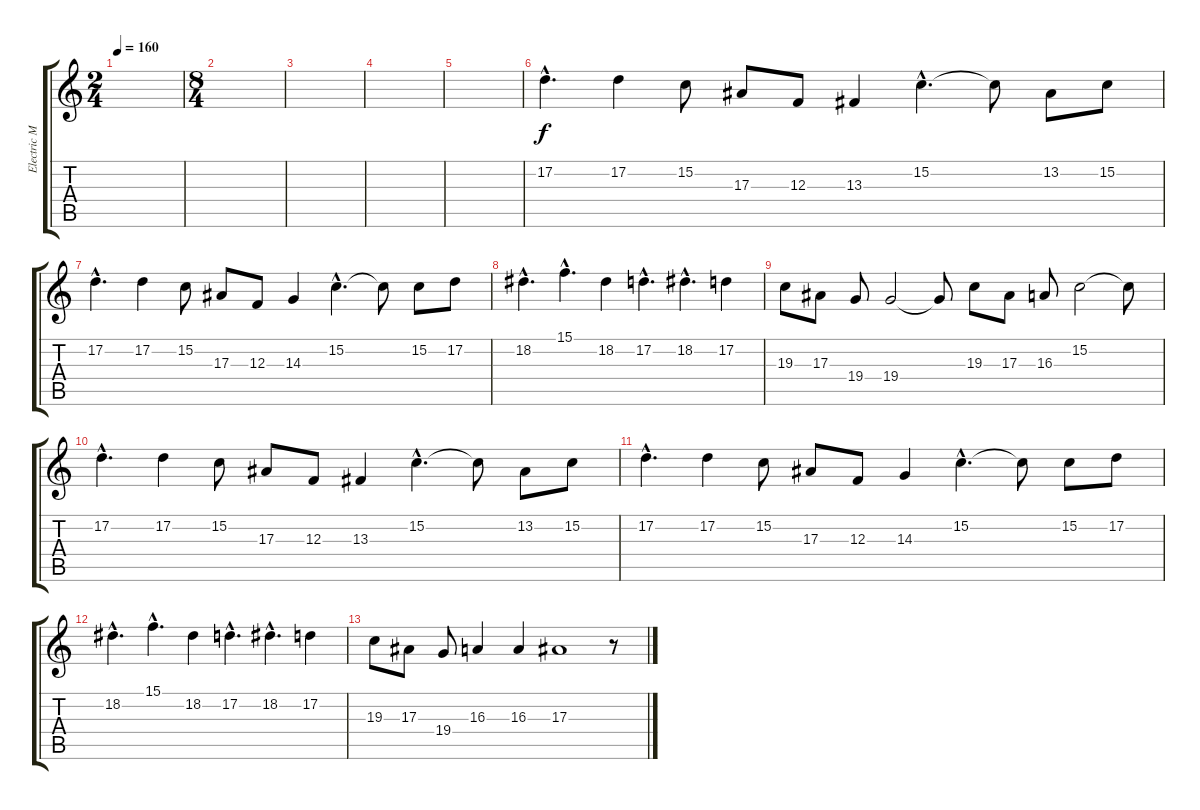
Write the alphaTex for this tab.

\track ("Electric Melody" "Electric M") {instrument lead2sawtooth}
\staff {score tabs}
\tuning (D4 A3 F3 C3 G2 D2) {hide}
\ts (2 4)
\tempo 160
\clef g2
\ks c
|
\ts (8 4)
|
|
|
|
17.2{hac}.4{d} 17.2.4 15.2.8 17.3.8 12.3.8 13.3.4 15.2{hac}.4{d} 15.2{t}.8 13.2.8 15.2.8 |
17.2{hac}.4{d} 17.2.4 15.2.8 17.3.8 12.3.8 14.3.4 15.2{hac}.4{d} 15.2{t}.8 15.2.8 17.2.8 |
18.2{hac}.4{d} 15.1{hac}.4{d} 18.2.4 17.2{hac}.4{d} 18.2{hac}.4{d} 17.2.4 |
19.3.8 17.3.8 19.4.8 19.4.2 19.4{t}.8 19.3.8 17.3.8 16.3.8 15.2.2 15.2{t}.8 |
17.2{hac}.4{d} 17.2.4 15.2.8 17.3.8 12.3.8 13.3.4 15.2{hac}.4{d} 15.2{t}.8 13.2.8 15.2.8 |
17.2{hac}.4{d} 17.2.4 15.2.8 17.3.8 12.3.8 14.3.4 15.2{hac}.4{d} 15.2{t}.8 15.2.8 17.2.8 |
18.2{hac}.4{d} 15.1{hac}.4{d} 18.2.4 17.2{hac}.4{d} 18.2{hac}.4{d} 17.2.4 |
19.3.8 17.3.8 19.4.8 16.3.4 16.3.4 17.3.1 r.8
